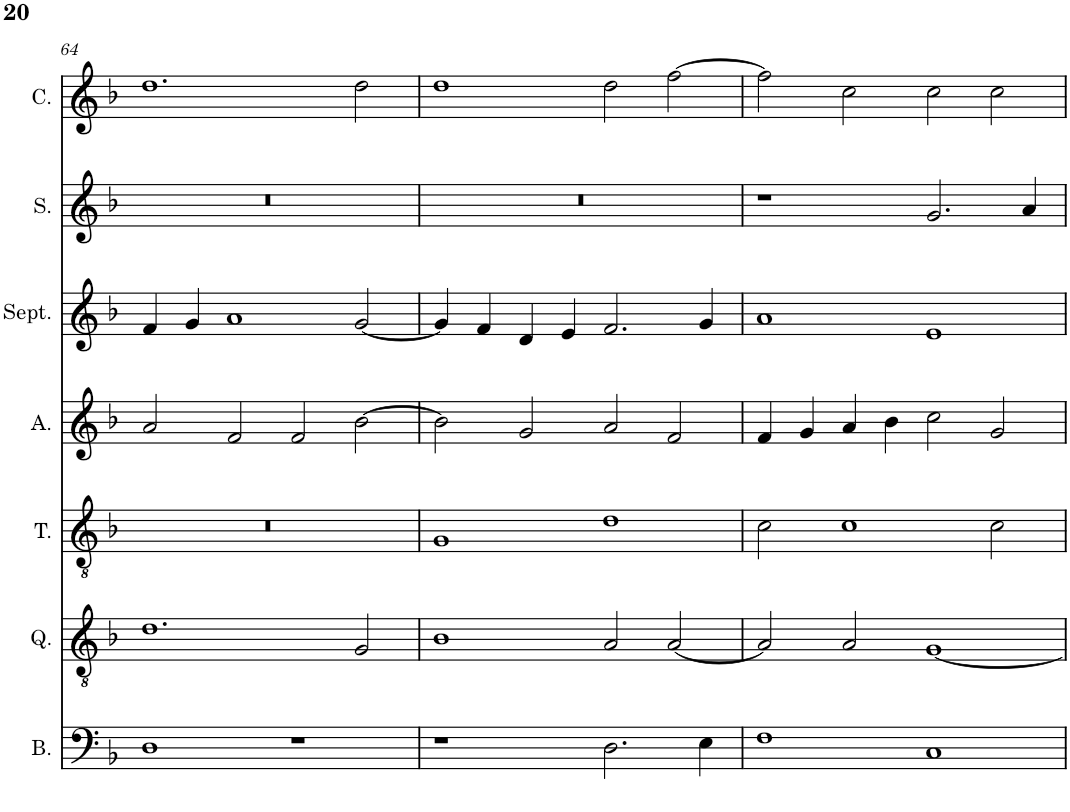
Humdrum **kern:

**kern	**kern	**kern	**kern	**kern	**kern	**kern
*part7	*part6	*part5	*part4	*part3	*part2	*part1
*staff7	*staff6	*staff5	*staff4	*staff3	*staff2	*staff1
*I"Bassus	*I"Quintus	*I"Tenor	*I"Altus	*I"Septimus	*I"Sextus	*I"Cantus
*I'B.	*I'Q.	*I'T.	*I'A.	*I'Sept.	*I'S.	*I'C.
!!LO:PB:g=z
*clefF4	*clefGv2	*clefGv2	*clefG2	*clefG2	*clefG2	*clefG2
*k[b-]	*k[b-]	*k[b-]	*k[b-]	*k[b-]	*k[b-]	*k[b-]
*F:	*F:	*F:	*F:	*F:	*F:	*F:
*M4/2	*M4/2	*M4/2	*M4/2	*M4/2	*M4/2	*M4/2
=64	=64	=64	=64	=64	=64	=64
1D	1.d	0r	2a/	4f/	0r	1.dd
.	.	.	.	4g/	.	.
.	.	.	2f/	1a	.	.
1r	.	.	2f/	.	.	.
.	2G/	.	[2b-\	[2g/	.	2dd\
=65	=65	=65	=65	=65	=65	=65
1r	1B-	1G	2b-\]	4g/]	0r	1dd
.	.	.	.	4f/	.	.
.	.	.	2g/	4d/	.	.
.	.	.	.	4e/	.	.
2.D\	2A/	1d	2a/	2.f/	.	2dd\
.	[2A/	.	2f/	.	.	[2ff\
4E\	.	.	.	4g/	.	.
=66	=66	=66	=66	=66	=66	=66
1F	2A/]	2c\	4f/	1a	1r	2ff\]
.	.	.	4g/	.	.	.
.	2A/	1c	4a/	.	.	2cc\
.	.	.	4b-\	.	.	.
1C	[1G	.	2cc\	1e	2.g/	2cc\
.	.	2c\	2g/	.	.	2cc\
.	.	.	.	.	4a/	.
=	=	=	=	=	=	=
*-	*-	*-	*-	*-	*-	*-
